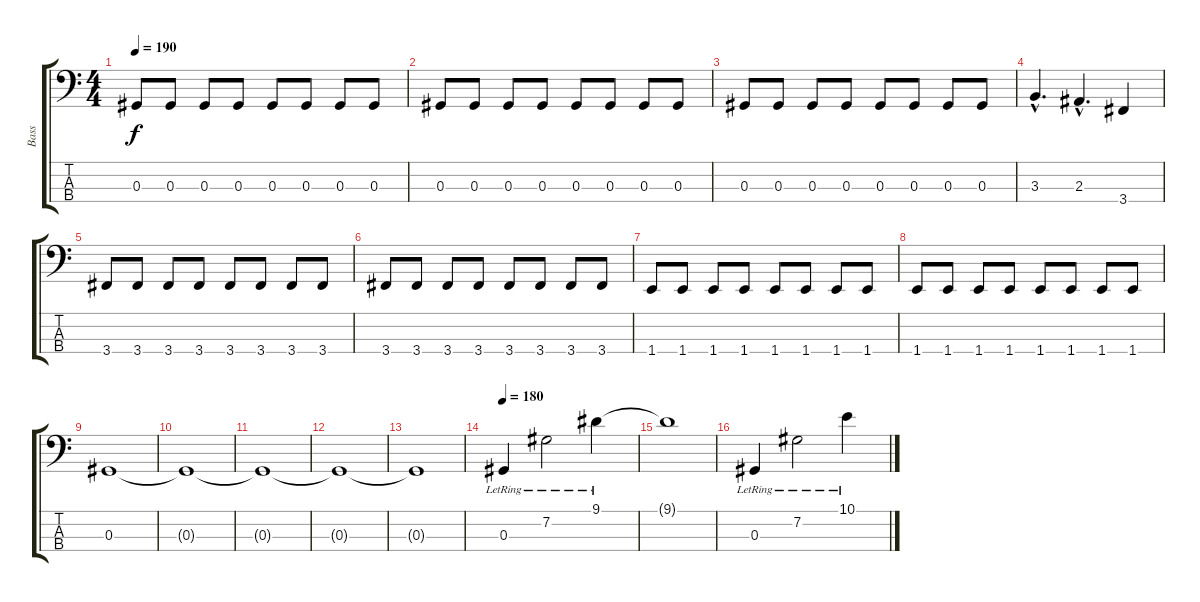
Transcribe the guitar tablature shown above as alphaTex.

\track ("Bass" "Bass") {instrument electricbasspick}
\staff {score tabs}
\tuning (Gb2 Db2 Ab1 Eb1) {hide}
\ts (4 4)
\tempo 190
\clef f4
\ks c
0.3.8{dy f} 0.3.8 0.3.8 0.3.8 0.3.8 0.3.8 0.3.8 0.3.8 |
0.3.8 0.3.8 0.3.8 0.3.8 0.3.8 0.3.8 0.3.8 0.3.8 |
0.3.8 0.3.8 0.3.8 0.3.8 0.3.8 0.3.8 0.3.8 0.3.8 |
3.3{hac}.4{d} 2.3{hac}.4{d} 3.4.4 |
3.4.8 3.4.8 3.4.8 3.4.8 3.4.8 3.4.8 3.4.8 3.4.8 |
3.4.8 3.4.8 3.4.8 3.4.8 3.4.8 3.4.8 3.4.8 3.4.8 |
1.4.8 1.4.8 1.4.8 1.4.8 1.4.8 1.4.8 1.4.8 1.4.8 |
1.4.8 1.4.8 1.4.8 1.4.8 1.4.8 1.4.8 1.4.8 1.4.8 |
0.3.1 |
0.3{t}.1 |
0.3{t}.1 |
0.3{t}.1 |
0.3{t}.1 |
\tempo 180
0.3{lr}.4 7.2{lr}.2 9.1{lr}.4 |
9.1{t}.1 |
0.3{lr}.4 7.2{lr}.2 10.1{lr}.4
